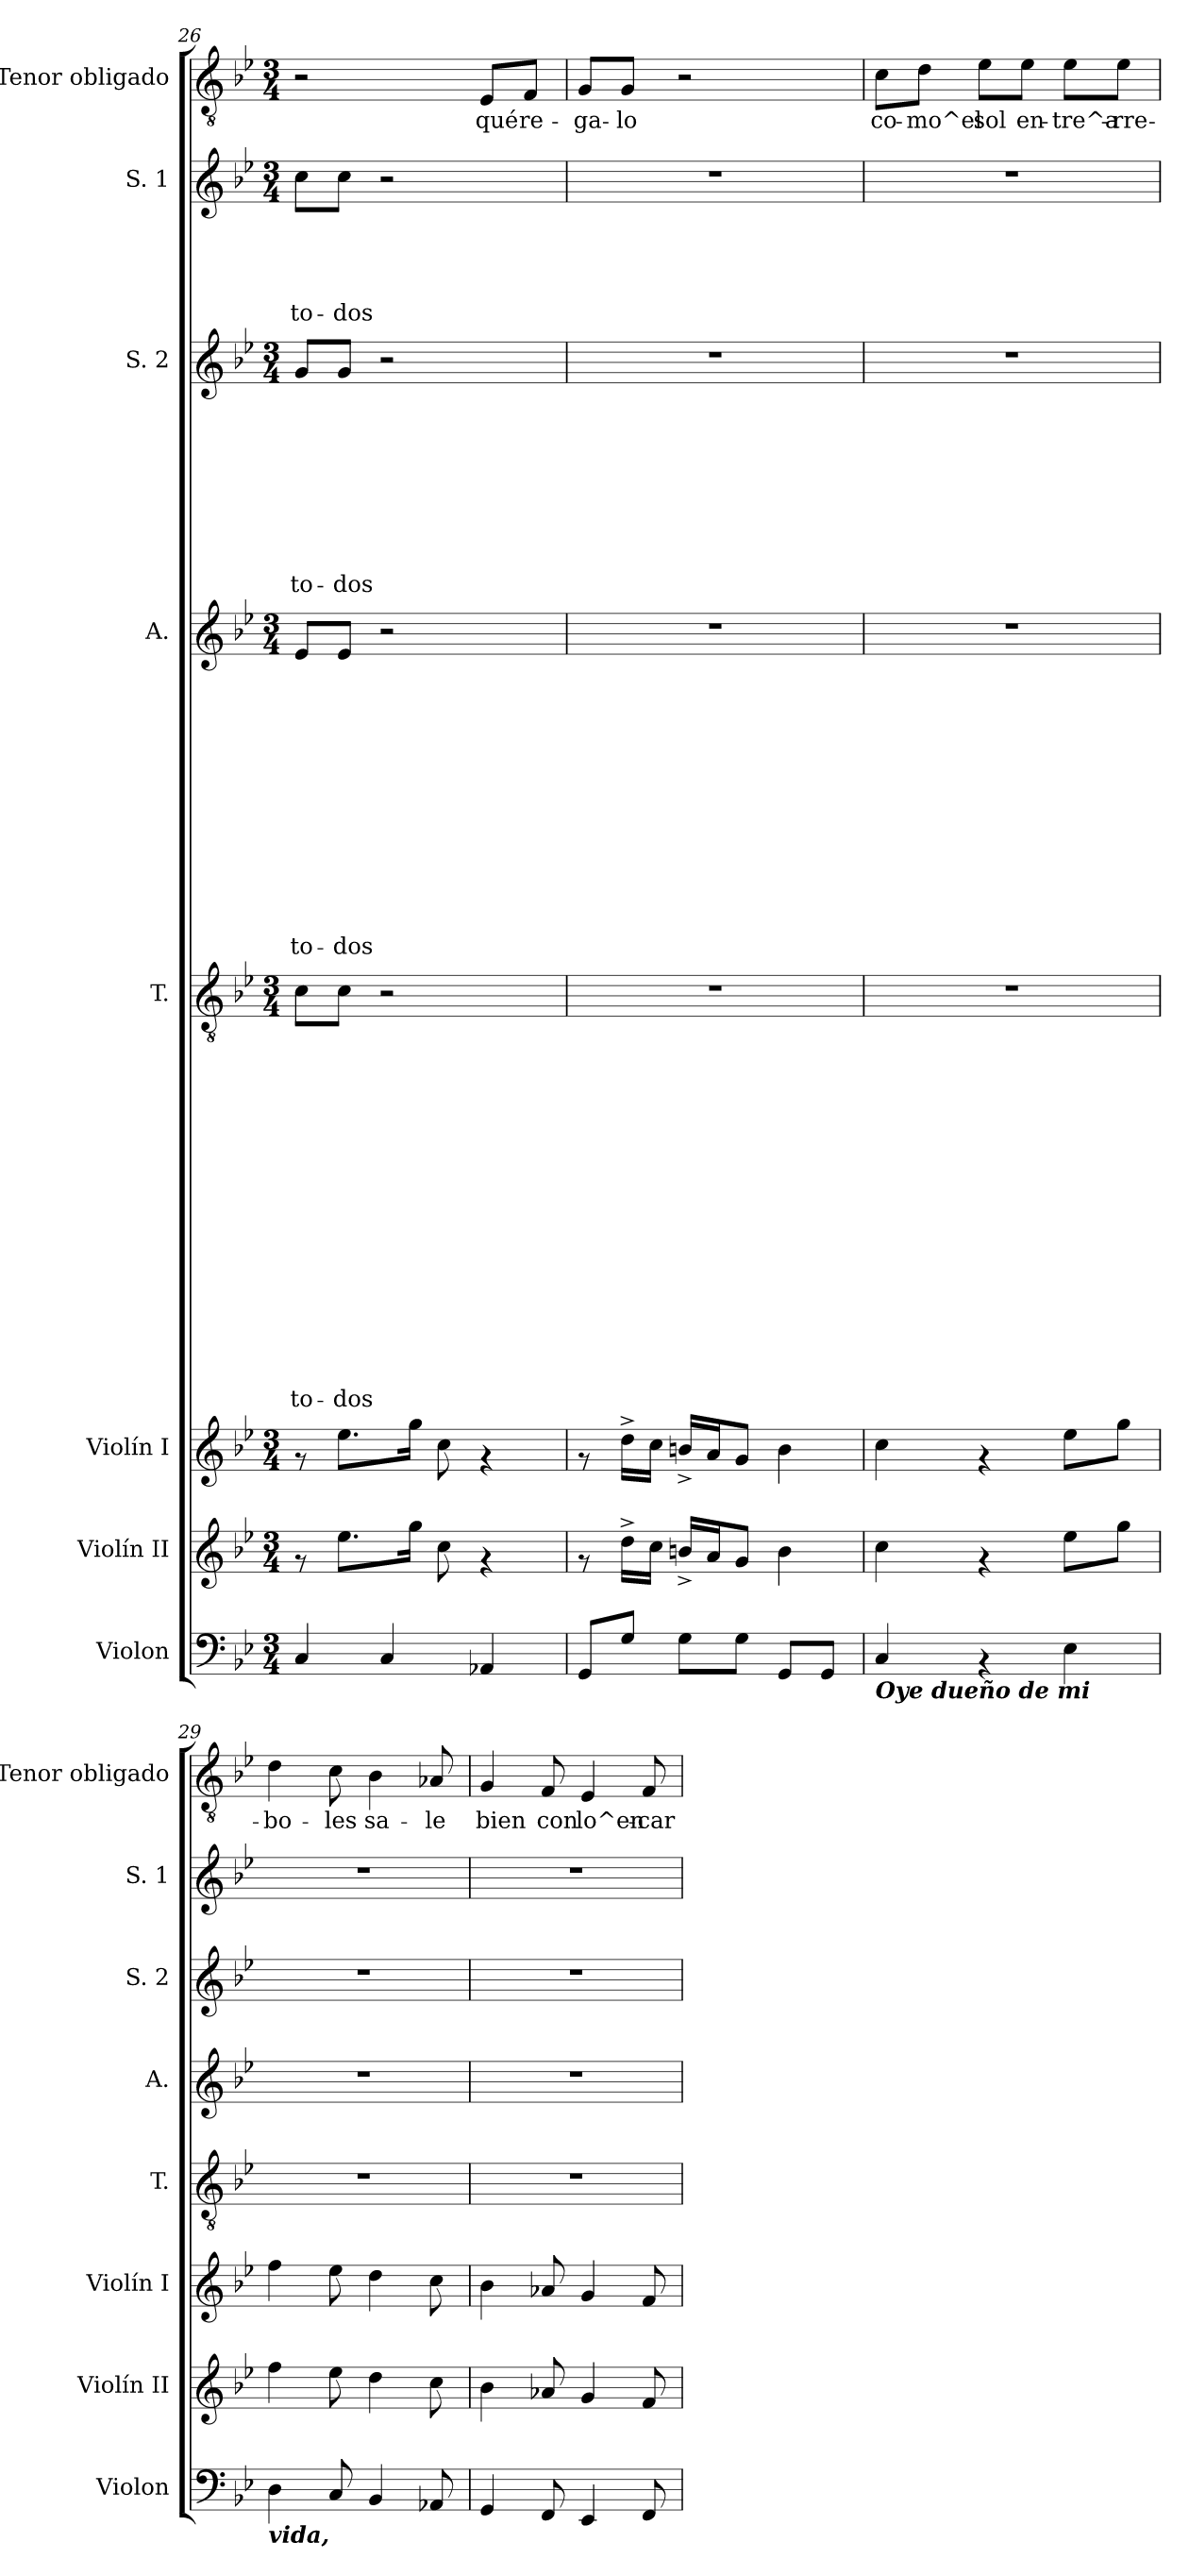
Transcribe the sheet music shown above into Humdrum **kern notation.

**kern	**kern	**kern	**kern	**text	**text	**text	**text	**text	**text	**text	**text	**text	**text	**text	**text	**text	**text	**text	**text	**text	**kern	**text	**text	**text	**text	**text	**text	**text	**text	**text	**text	**text	**text	**text	**kern	**text	**text	**text	**text	**text	**text	**text	**text	**text	**kern	**text	**text	**text	**text	**text	**kern	**text
*part8	*part7	*part6	*part5	*part5	*part5	*part5	*part5	*part5	*part5	*part5	*part5	*part5	*part5	*part5	*part5	*part5	*part5	*part5	*part5	*part5	*part4	*part4	*part4	*part4	*part4	*part4	*part4	*part4	*part4	*part4	*part4	*part4	*part4	*part4	*part3	*part3	*part3	*part3	*part3	*part3	*part3	*part3	*part3	*part3	*part2	*part2	*part2	*part2	*part2	*part2	*part1	*part1
*staff8	*staff7	*staff6	*staff5	*staff5	*staff5	*staff5	*staff5	*staff5	*staff5	*staff5	*staff5	*staff5	*staff5	*staff5	*staff5	*staff5	*staff5	*staff5	*staff5	*staff5	*staff4	*staff4	*staff4	*staff4	*staff4	*staff4	*staff4	*staff4	*staff4	*staff4	*staff4	*staff4	*staff4	*staff4	*staff3	*staff3	*staff3	*staff3	*staff3	*staff3	*staff3	*staff3	*staff3	*staff3	*staff2	*staff2	*staff2	*staff2	*staff2	*staff2	*staff1	*staff1
*I"Violon	*I"Violín II	*I"Violín I	*I"T.	*	*	*	*	*	*	*	*	*	*	*	*	*	*	*	*	*	*I"A.	*	*	*	*	*	*	*	*	*	*	*	*	*	*I"S. 2	*	*	*	*	*	*	*	*	*	*I"S. 1	*	*	*	*	*	*I"Tenor obligado	*
*I'Violon	*I'Violín II	*I'Violín I	*I'T.	*	*	*	*	*	*	*	*	*	*	*	*	*	*	*	*	*	*I'A.	*	*	*	*	*	*	*	*	*	*	*	*	*	*I'S. 2	*	*	*	*	*	*	*	*	*	*I'S. 1	*	*	*	*	*	*I'Tenor obligado	*
!!LO:LB:g=z
*clefF4	*clefG2	*clefG2	*clefGv2	*	*	*	*	*	*	*	*	*	*	*	*	*	*	*	*	*	*clefG2	*	*	*	*	*	*	*	*	*	*	*	*	*	*clefG2	*	*	*	*	*	*	*	*	*	*clefG2	*	*	*	*	*	*clefGv2	*
*k[b-e-]	*k[b-e-]	*k[b-e-]	*k[b-e-]	*	*	*	*	*	*	*	*	*	*	*	*	*	*	*	*	*	*k[b-e-]	*	*	*	*	*	*	*	*	*	*	*	*	*	*k[b-e-]	*	*	*	*	*	*	*	*	*	*k[b-e-]	*	*	*	*	*	*k[b-e-]	*
*B-:	*B-:	*B-:	*B-:	*	*	*	*	*	*	*	*	*	*	*	*	*	*	*	*	*	*B-:	*	*	*	*	*	*	*	*	*	*	*	*	*	*B-:	*	*	*	*	*	*	*	*	*	*B-:	*	*	*	*	*	*B-:	*
*M3/4	*M3/4	*M3/4	*M3/4	*	*	*	*	*	*	*	*	*	*	*	*	*	*	*	*	*	*M3/4	*	*	*	*	*	*	*	*	*	*	*	*	*	*M3/4	*	*	*	*	*	*	*	*	*	*M3/4	*	*	*	*	*	*M3/4	*
=26	=26	=26	=26	=26	=26	=26	=26	=26	=26	=26	=26	=26	=26	=26	=26	=26	=26	=26	=26	=26	=26	=26	=26	=26	=26	=26	=26	=26	=26	=26	=26	=26	=26	=26	=26	=26	=26	=26	=26	=26	=26	=26	=26	=26	=26	=26	=26	=26	=26	=26	=26	=26
!	!	!	!	!	!	!	!	!	!	!	!	!	!	!	!	!	!	!	!	!LO:LY:b	!	!	!	!	!	!	!	!	!	!	!	!	!	!LO:LY:b	!	!	!	!	!	!	!	!	!	!LO:LY:b	!	!	!	!	!	!LO:LY:b	!	!
4C/	8rf	8rf	8c\L	.	.	.	.	.	.	.	.	.	.	.	.	.	.	.	.	to-	8e-/L	.	.	.	.	.	.	.	.	.	.	.	.	to-	8g/L	.	.	.	.	.	.	.	.	to-	8cc\L	.	.	.	.	to-	2r	.
!	!	!	!	!	!	!	!	!	!	!	!	!	!	!	!	!	!	!	!	!LO:LY:b	!	!	!	!	!	!	!	!	!	!	!	!	!	!LO:LY:b	!	!	!	!	!	!	!	!	!	!LO:LY:b	!	!	!	!	!	!LO:LY:b	!	!
.	8.ee-\L	8.ee-\L	8c\J	.	.	.	.	.	.	.	.	.	.	.	.	.	.	.	.	-dos	8e-/J	.	.	.	.	.	.	.	.	.	.	.	.	-dos	8g/J	.	.	.	.	.	.	.	.	-dos	8cc\J	.	.	.	.	-dos	.	.
4C/	.	.	2r	.	.	.	.	.	.	.	.	.	.	.	.	.	.	.	.	.	2r	.	.	.	.	.	.	.	.	.	.	.	.	.	2r	.	.	.	.	.	.	.	.	.	2r	.	.	.	.	.	.	.
.	16gg\Jk	16gg\Jk	.	.	.	.	.	.	.	.	.	.	.	.	.	.	.	.	.	.	.	.	.	.	.	.	.	.	.	.	.	.	.	.	.	.	.	.	.	.	.	.	.	.	.	.	.	.	.	.	.	.
.	8cc\	8cc\	.	.	.	.	.	.	.	.	.	.	.	.	.	.	.	.	.	.	.	.	.	.	.	.	.	.	.	.	.	.	.	.	.	.	.	.	.	.	.	.	.	.	.	.	.	.	.	.	.	.
!	!	!	!	!	!	!	!	!	!	!	!	!	!	!	!	!	!	!	!	!	!	!	!	!	!	!	!	!	!	!	!	!	!	!	!	!	!	!	!	!	!	!	!	!	!	!	!	!	!	!	!	!LO:LY:b
4AA-X/	4rf	4rf	.	.	.	.	.	.	.	.	.	.	.	.	.	.	.	.	.	.	.	.	.	.	.	.	.	.	.	.	.	.	.	.	.	.	.	.	.	.	.	.	.	.	.	.	.	.	.	.	8E-/L	qué
!	!	!	!	!	!	!	!	!	!	!	!	!	!	!	!	!	!	!	!	!	!	!	!	!	!	!	!	!	!	!	!	!	!	!	!	!	!	!	!	!	!	!	!	!	!	!	!	!	!	!	!	!LO:LY:b
.	.	.	.	.	.	.	.	.	.	.	.	.	.	.	.	.	.	.	.	.	.	.	.	.	.	.	.	.	.	.	.	.	.	.	.	.	.	.	.	.	.	.	.	.	.	.	.	.	.	.	8F/J	re-
=27	=27	=27	=27	=27	=27	=27	=27	=27	=27	=27	=27	=27	=27	=27	=27	=27	=27	=27	=27	=27	=27	=27	=27	=27	=27	=27	=27	=27	=27	=27	=27	=27	=27	=27	=27	=27	=27	=27	=27	=27	=27	=27	=27	=27	=27	=27	=27	=27	=27	=27	=27	=27
!	!	!	!	!	!	!	!	!	!	!	!	!	!	!	!	!	!	!	!	!	!	!	!	!	!	!	!	!	!	!	!	!	!	!	!	!	!	!	!	!	!	!	!	!	!	!	!	!	!	!	!	!LO:LY:b
8GG/L	8rf	8rf	2.r	.	.	.	.	.	.	.	.	.	.	.	.	.	.	.	.	.	2.r	.	.	.	.	.	.	.	.	.	.	.	.	.	2.r	.	.	.	.	.	.	.	.	.	2.r	.	.	.	.	.	8G/L	-ga-
!	!	!	!	!	!	!	!	!	!	!	!	!	!	!	!	!	!	!	!	!	!	!	!	!	!	!	!	!	!	!	!	!	!	!	!	!	!	!	!	!	!	!	!	!	!	!	!	!	!	!	!	!LO:LY:b
8G/J	16dd^>\LL	16dd^>\LL	.	.	.	.	.	.	.	.	.	.	.	.	.	.	.	.	.	.	.	.	.	.	.	.	.	.	.	.	.	.	.	.	.	.	.	.	.	.	.	.	.	.	.	.	.	.	.	.	8G/J	-lo
.	16cc\JJ	16cc\JJ	.	.	.	.	.	.	.	.	.	.	.	.	.	.	.	.	.	.	.	.	.	.	.	.	.	.	.	.	.	.	.	.	.	.	.	.	.	.	.	.	.	.	.	.	.	.	.	.	.	.
8G\L	16bn^</LL	16bn^</LL	.	.	.	.	.	.	.	.	.	.	.	.	.	.	.	.	.	.	.	.	.	.	.	.	.	.	.	.	.	.	.	.	.	.	.	.	.	.	.	.	.	.	.	.	.	.	.	.	2r	.
.	16a/J	16a/J	.	.	.	.	.	.	.	.	.	.	.	.	.	.	.	.	.	.	.	.	.	.	.	.	.	.	.	.	.	.	.	.	.	.	.	.	.	.	.	.	.	.	.	.	.	.	.	.	.	.
8G\J	8g/J	8g/J	.	.	.	.	.	.	.	.	.	.	.	.	.	.	.	.	.	.	.	.	.	.	.	.	.	.	.	.	.	.	.	.	.	.	.	.	.	.	.	.	.	.	.	.	.	.	.	.	.	.
8GG/L	4b\	4b\	.	.	.	.	.	.	.	.	.	.	.	.	.	.	.	.	.	.	.	.	.	.	.	.	.	.	.	.	.	.	.	.	.	.	.	.	.	.	.	.	.	.	.	.	.	.	.	.	.	.
8GG/J	.	.	.	.	.	.	.	.	.	.	.	.	.	.	.	.	.	.	.	.	.	.	.	.	.	.	.	.	.	.	.	.	.	.	.	.	.	.	.	.	.	.	.	.	.	.	.	.	.	.	.	.
=28	=28	=28	=28	=28	=28	=28	=28	=28	=28	=28	=28	=28	=28	=28	=28	=28	=28	=28	=28	=28	=28	=28	=28	=28	=28	=28	=28	=28	=28	=28	=28	=28	=28	=28	=28	=28	=28	=28	=28	=28	=28	=28	=28	=28	=28	=28	=28	=28	=28	=28	=28	=28
!LO:TX:b:Bi:t=Oye dueño de mi	!	!	!	!	!	!	!	!	!	!	!	!	!	!	!	!	!	!	!	!	!	!	!	!	!	!	!	!	!	!	!	!	!	!	!	!	!	!	!	!	!	!	!	!	!	!	!	!	!	!	!	!
!	!	!	!	!	!	!	!	!	!	!	!	!	!	!	!	!	!	!	!	!	!	!	!	!	!	!	!	!	!	!	!	!	!	!	!	!	!	!	!	!	!	!	!	!	!	!	!	!	!	!	!	!LO:LY:b
4C/	4cc\	4cc\	2.r	.	.	.	.	.	.	.	.	.	.	.	.	.	.	.	.	.	2.r	.	.	.	.	.	.	.	.	.	.	.	.	.	2.r	.	.	.	.	.	.	.	.	.	2.r	.	.	.	.	.	8c\L	co-
!	!	!	!	!	!	!	!	!	!	!	!	!	!	!	!	!	!	!	!	!	!	!	!	!	!	!	!	!	!	!	!	!	!	!	!	!	!	!	!	!	!	!	!	!	!	!	!	!	!	!	!	!LO:LY:b
.	.	.	.	.	.	.	.	.	.	.	.	.	.	.	.	.	.	.	.	.	.	.	.	.	.	.	.	.	.	.	.	.	.	.	.	.	.	.	.	.	.	.	.	.	.	.	.	.	.	.	8d\J	-mo^el
!	!	!	!	!	!	!	!	!	!	!	!	!	!	!	!	!	!	!	!	!	!	!	!	!	!	!	!	!	!	!	!	!	!	!	!	!	!	!	!	!	!	!	!	!	!	!	!	!	!	!	!	!LO:LY:b
4rAA	4rf	4rf	.	.	.	.	.	.	.	.	.	.	.	.	.	.	.	.	.	.	.	.	.	.	.	.	.	.	.	.	.	.	.	.	.	.	.	.	.	.	.	.	.	.	.	.	.	.	.	.	8e-\L	sol
!	!	!	!	!	!	!	!	!	!	!	!	!	!	!	!	!	!	!	!	!	!	!	!	!	!	!	!	!	!	!	!	!	!	!	!	!	!	!	!	!	!	!	!	!	!	!	!	!	!	!	!	!LO:LY:b
.	.	.	.	.	.	.	.	.	.	.	.	.	.	.	.	.	.	.	.	.	.	.	.	.	.	.	.	.	.	.	.	.	.	.	.	.	.	.	.	.	.	.	.	.	.	.	.	.	.	.	8e-\J	en-
!	!	!	!	!	!	!	!	!	!	!	!	!	!	!	!	!	!	!	!	!	!	!	!	!	!	!	!	!	!	!	!	!	!	!	!	!	!	!	!	!	!	!	!	!	!	!	!	!	!	!	!	!LO:LY:b
4E-\	8ee-\L	8ee-\L	.	.	.	.	.	.	.	.	.	.	.	.	.	.	.	.	.	.	.	.	.	.	.	.	.	.	.	.	.	.	.	.	.	.	.	.	.	.	.	.	.	.	.	.	.	.	.	.	8e-\L	-tre^a-
!	!	!	!	!	!	!	!	!	!	!	!	!	!	!	!	!	!	!	!	!	!	!	!	!	!	!	!	!	!	!	!	!	!	!	!	!	!	!	!	!	!	!	!	!	!	!	!	!	!	!	!	!LO:LY:b
.	8gg\J	8gg\J	.	.	.	.	.	.	.	.	.	.	.	.	.	.	.	.	.	.	.	.	.	.	.	.	.	.	.	.	.	.	.	.	.	.	.	.	.	.	.	.	.	.	.	.	.	.	.	.	8e-\J	-rre-
=29	=29	=29	=29	=29	=29	=29	=29	=29	=29	=29	=29	=29	=29	=29	=29	=29	=29	=29	=29	=29	=29	=29	=29	=29	=29	=29	=29	=29	=29	=29	=29	=29	=29	=29	=29	=29	=29	=29	=29	=29	=29	=29	=29	=29	=29	=29	=29	=29	=29	=29	=29	=29
!LO:TX:b:Bi:t=vida,	!	!	!	!	!	!	!	!	!	!	!	!	!	!	!	!	!	!	!	!	!	!	!	!	!	!	!	!	!	!	!	!	!	!	!	!	!	!	!	!	!	!	!	!	!	!	!	!	!	!	!	!
!	!	!	!	!	!	!	!	!	!	!	!	!	!	!	!	!	!	!	!	!	!	!	!	!	!	!	!	!	!	!	!	!	!	!	!	!	!	!	!	!	!	!	!	!	!	!	!	!	!	!	!	!LO:LY:b
4D\	4ff\	4ff\	2.r	.	.	.	.	.	.	.	.	.	.	.	.	.	.	.	.	.	2.r	.	.	.	.	.	.	.	.	.	.	.	.	.	2.r	.	.	.	.	.	.	.	.	.	2.r	.	.	.	.	.	4d\	-bo-
!	!	!	!	!	!	!	!	!	!	!	!	!	!	!	!	!	!	!	!	!	!	!	!	!	!	!	!	!	!	!	!	!	!	!	!	!	!	!	!	!	!	!	!	!	!	!	!	!	!	!	!	!LO:LY:b
8C/	8ee-\	8ee-\	.	.	.	.	.	.	.	.	.	.	.	.	.	.	.	.	.	.	.	.	.	.	.	.	.	.	.	.	.	.	.	.	.	.	.	.	.	.	.	.	.	.	.	.	.	.	.	.	8c\	-les
!	!	!	!	!	!	!	!	!	!	!	!	!	!	!	!	!	!	!	!	!	!	!	!	!	!	!	!	!	!	!	!	!	!	!	!	!	!	!	!	!	!	!	!	!	!	!	!	!	!	!	!	!LO:LY:b
4BB-/	4dd\	4dd\	.	.	.	.	.	.	.	.	.	.	.	.	.	.	.	.	.	.	.	.	.	.	.	.	.	.	.	.	.	.	.	.	.	.	.	.	.	.	.	.	.	.	.	.	.	.	.	.	4B-\	sa-
!	!	!	!	!	!	!	!	!	!	!	!	!	!	!	!	!	!	!	!	!	!	!	!	!	!	!	!	!	!	!	!	!	!	!	!	!	!	!	!	!	!	!	!	!	!	!	!	!	!	!	!	!LO:LY:b
8AA-X/	8cc\	8cc\	.	.	.	.	.	.	.	.	.	.	.	.	.	.	.	.	.	.	.	.	.	.	.	.	.	.	.	.	.	.	.	.	.	.	.	.	.	.	.	.	.	.	.	.	.	.	.	.	8A-X/	-le
!!LO:PB:g=z
=30	=30	=30	=30	=30	=30	=30	=30	=30	=30	=30	=30	=30	=30	=30	=30	=30	=30	=30	=30	=30	=30	=30	=30	=30	=30	=30	=30	=30	=30	=30	=30	=30	=30	=30	=30	=30	=30	=30	=30	=30	=30	=30	=30	=30	=30	=30	=30	=30	=30	=30	=30	=30
!	!	!	!	!	!	!	!	!	!	!	!	!	!	!	!	!	!	!	!	!	!	!	!	!	!	!	!	!	!	!	!	!	!	!	!	!	!	!	!	!	!	!	!	!	!	!	!	!	!	!	!	!LO:LY:b
4GG/	4b-\	4b-\	2.r	.	.	.	.	.	.	.	.	.	.	.	.	.	.	.	.	.	2.r	.	.	.	.	.	.	.	.	.	.	.	.	.	2.r	.	.	.	.	.	.	.	.	.	2.r	.	.	.	.	.	4G/	bien
!	!	!	!	!	!	!	!	!	!	!	!	!	!	!	!	!	!	!	!	!	!	!	!	!	!	!	!	!	!	!	!	!	!	!	!	!	!	!	!	!	!	!	!	!	!	!	!	!	!	!	!	!LO:LY:b
8FF/	8a-X/	8a-X/	.	.	.	.	.	.	.	.	.	.	.	.	.	.	.	.	.	.	.	.	.	.	.	.	.	.	.	.	.	.	.	.	.	.	.	.	.	.	.	.	.	.	.	.	.	.	.	.	8F/	con
!	!	!	!	!	!	!	!	!	!	!	!	!	!	!	!	!	!	!	!	!	!	!	!	!	!	!	!	!	!	!	!	!	!	!	!	!	!	!	!	!	!	!	!	!	!	!	!	!	!	!	!	!LO:LY:b
4EE-/	4g/	4g/	.	.	.	.	.	.	.	.	.	.	.	.	.	.	.	.	.	.	.	.	.	.	.	.	.	.	.	.	.	.	.	.	.	.	.	.	.	.	.	.	.	.	.	.	.	.	.	.	4E-/	lo^en-
!	!	!	!	!	!	!	!	!	!	!	!	!	!	!	!	!	!	!	!	!	!	!	!	!	!	!	!	!	!	!	!	!	!	!	!	!	!	!	!	!	!	!	!	!	!	!	!	!	!	!	!	!LO:LY:b
8FF/	8f/	8f/	.	.	.	.	.	.	.	.	.	.	.	.	.	.	.	.	.	.	.	.	.	.	.	.	.	.	.	.	.	.	.	.	.	.	.	.	.	.	.	.	.	.	.	.	.	.	.	.	8F/	-car-
=	=	=	=	=	=	=	=	=	=	=	=	=	=	=	=	=	=	=	=	=	=	=	=	=	=	=	=	=	=	=	=	=	=	=	=	=	=	=	=	=	=	=	=	=	=	=	=	=	=	=	=	=
*-	*-	*-	*-	*-	*-	*-	*-	*-	*-	*-	*-	*-	*-	*-	*-	*-	*-	*-	*-	*-	*-	*-	*-	*-	*-	*-	*-	*-	*-	*-	*-	*-	*-	*-	*-	*-	*-	*-	*-	*-	*-	*-	*-	*-	*-	*-	*-	*-	*-	*-	*-	*-
